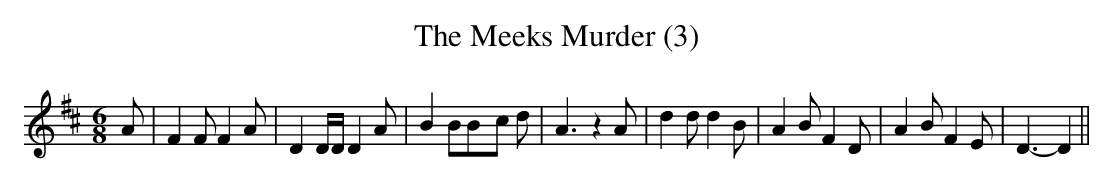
X:1
T:The Meeks Murder (3)
M:6/8
L:1/8
K:D
 A| F2 F F2 A| D2 D/2D/2 D2 A| B2 BB-c d| A3 z2 A| d2 d d2 B| A2 B F2 D|\
 A2 B F2 E| D3- D2||
